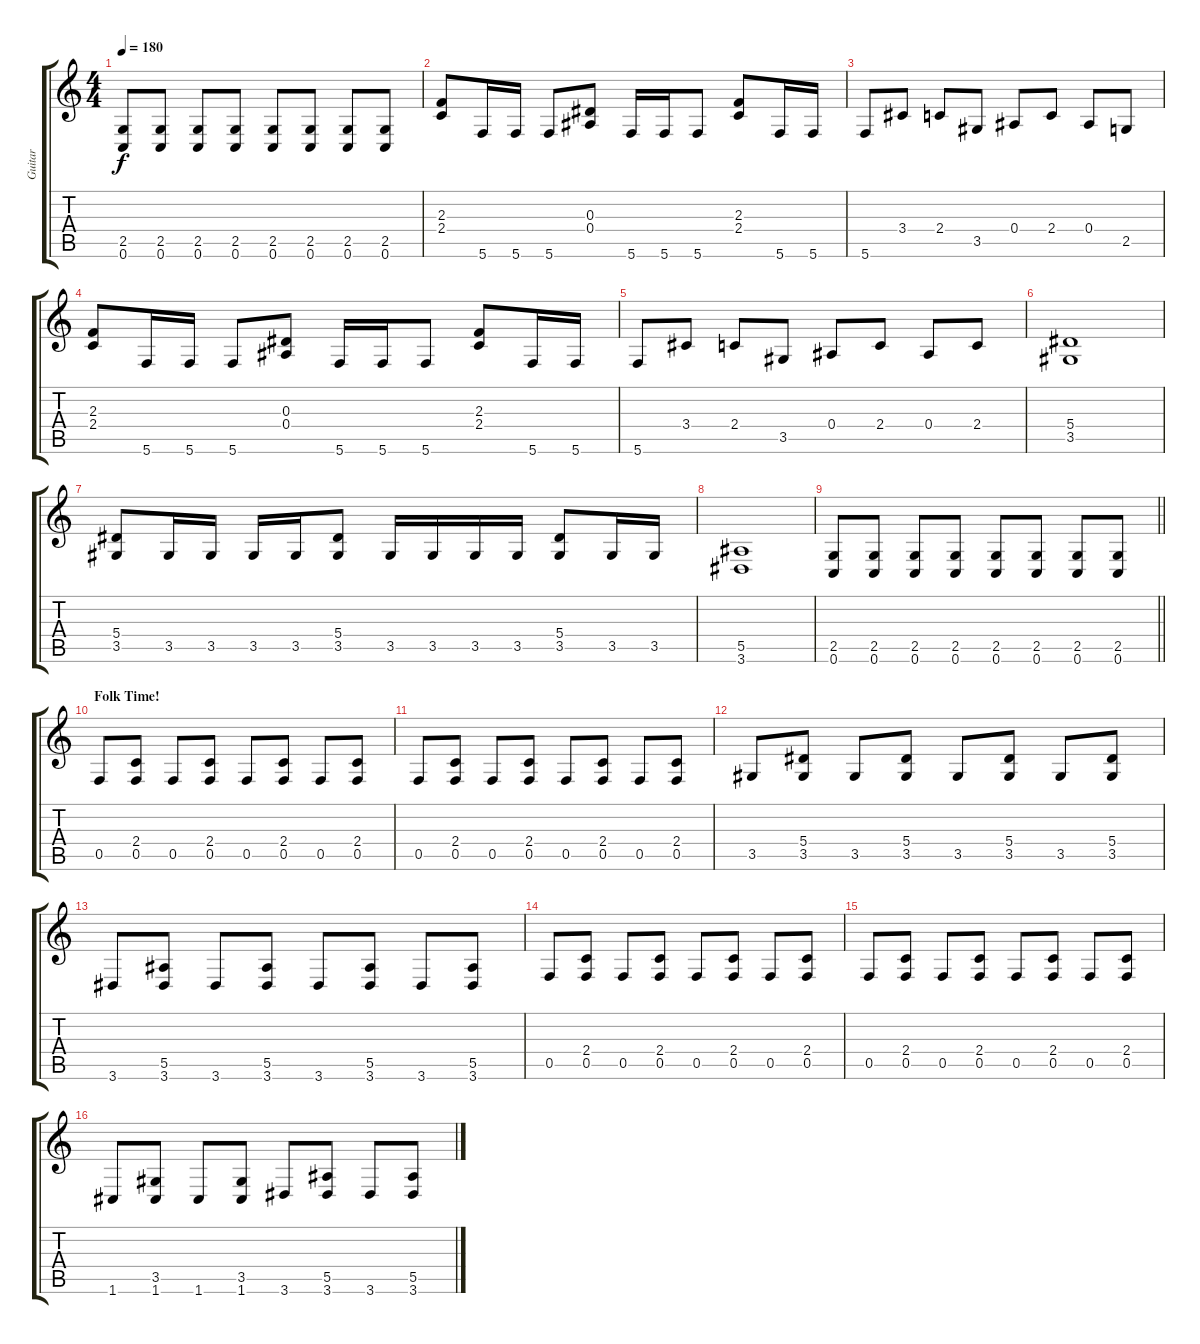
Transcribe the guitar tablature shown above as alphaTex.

\track ("Guitar" "Guitar") {instrument distortionguitar}
\staff {score tabs}
\tuning (C4 G3 Eb3 Bb2 F2 C2) {hide}
\ts (4 4)
\tempo 180
\clef g2
\ks c
(2.5 0.6).8{dy f} (2.5 0.6).8 (2.5 0.6).8 (2.5 0.6).8 (2.5 0.6).8 (2.5 0.6).8 (2.5 0.6).8 (2.5 0.6).8 |
(2.3 2.4).8 5.6.16 5.6.16 5.6.8 (0.3 0.4).8 5.6.16 5.6.16 5.6.8 (2.3 2.4).8 5.6.16 5.6.16 |
5.6.8 3.4.8 2.4.8 3.5.8 0.4.8 2.4.8 0.4.8 2.5.8 |
(2.3 2.4).8 5.6.16 5.6.16 5.6.8 (0.3 0.4).8 5.6.16 5.6.16 5.6.8 (2.3 2.4).8 5.6.16 5.6.16 |
5.6.8 3.4.8 2.4.8 3.5.8 0.4.8 2.4.8 0.4.8 2.4.8 |
(5.4 3.5).1 |
(5.4 3.5).8 3.5.16 3.5.16 3.5.16 3.5.16 (5.4 3.5).8 3.5.16 3.5.16 3.5.16 3.5.16 (5.4 3.5).8 3.5.16 3.5.16 |
(5.5 3.6).1 |
\barLineRight lightlight
(2.5 0.6).8 (2.5 0.6).8 (2.5 0.6).8 (2.5 0.6).8 (2.5 0.6).8 (2.5 0.6).8 (2.5 0.6).8 (2.5 0.6).8 |
\section ("" "Folk Time!")
0.5.8 (2.4 0.5).8 0.5.8 (2.4 0.5).8 0.5.8 (2.4 0.5).8 0.5.8 (2.4 0.5).8 |
0.5.8 (2.4 0.5).8 0.5.8 (2.4 0.5).8 0.5.8 (2.4 0.5).8 0.5.8 (2.4 0.5).8 |
3.5.8 (5.4 3.5).8 3.5.8 (5.4 3.5).8 3.5.8 (5.4 3.5).8 3.5.8 (5.4 3.5).8 |
3.6.8 (5.5 3.6).8 3.6.8 (5.5 3.6).8 3.6.8 (5.5 3.6).8 3.6.8 (5.5 3.6).8 |
0.5.8 (2.4 0.5).8 0.5.8 (2.4 0.5).8 0.5.8 (2.4 0.5).8 0.5.8 (2.4 0.5).8 |
0.5.8 (2.4 0.5).8 0.5.8 (2.4 0.5).8 0.5.8 (2.4 0.5).8 0.5.8 (2.4 0.5).8 |
1.6.8 (3.5 1.6).8 1.6.8 (3.5 1.6).8 3.6.8 (5.5 3.6).8 3.6.8 (5.5 3.6).8
